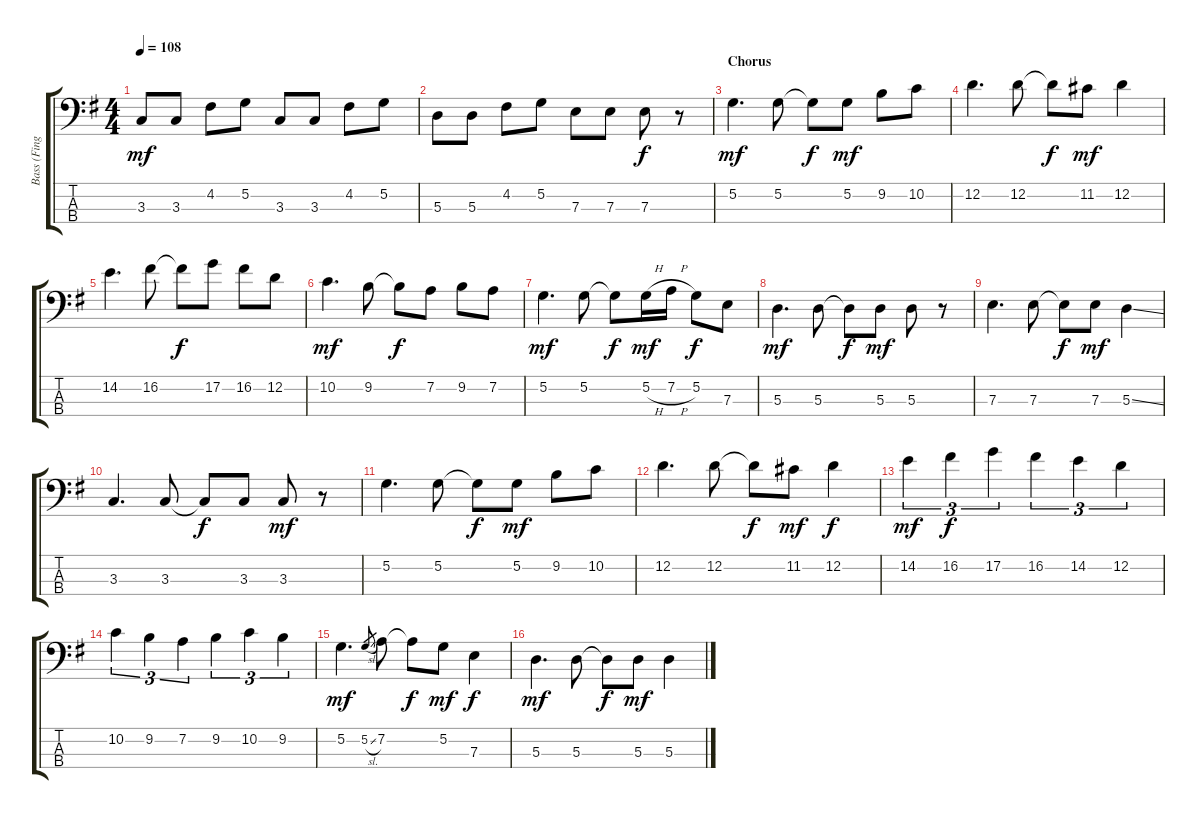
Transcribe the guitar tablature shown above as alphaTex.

\track ("Bass (Finger)" "Bass (Fing") {instrument electricbassfinger}
\staff {score tabs}
\tuning (G2 D2 A1 E1) {hide}
\ts (4 4)
\tempo 108
\clef f4
\ks g
3.3.8{dy mf} 3.3.8 4.2.8 5.2.8 3.3.8 3.3.8 4.2.8 5.2.8 |
5.3.8 5.3.8 4.2.8 5.2.8 7.3.8 7.3.8 7.3.8{dy f} r.8 |
\section ("" "Chorus")
5.2.4{d dy mf} 5.2.8 5.2{t}.8{dy f} 5.2.8{dy mf} 9.2.8 10.2.8 |
12.2.4{d} 12.2.8 12.2{t}.8{dy f} 11.2.8{dy mf} 12.2.4 |
14.2.4{d} 16.2.8 16.2{t}.8{dy f} 17.2.8 16.2.8 12.2.8 |
10.2.4{d dy mf} 9.2.8 9.2{t}.8{dy f} 7.2.8 9.2.8 7.2.8 |
5.2.4{d dy mf} 5.2.8 5.2{t}.8{dy f} 5.2{h}.16{dy mf} 7.2{h}.16 5.2.8{dy f} 7.3.8 |
5.3.4{d dy mf} 5.3.8 5.3{t}.8{dy f} 5.3.8{dy mf} 5.3.8 r.8 |
7.3.4{d} 7.3.8 7.3{t}.8{dy f} 7.3.8{dy mf} 5.3{ss}.4 |
3.3.4{d} 3.3.8 3.3{t}.8{dy f} 3.3.8 3.3.8{dy mf} r.8 |
5.2.4{d} 5.2.8 5.2{t}.8{dy f} 5.2.8{dy mf} 9.2.8 10.2.8 |
12.2.4{d} 12.2.8 12.2{t}.8{dy f} 11.2.8{dy mf} 12.2.4{dy f} |
14.2.4{tu (3 2) dy mf} 16.2.4{tu (3 2) dy f} 17.2.4{tu (3 2)} 16.2.4{tu (3 2)} 14.2.4{tu (3 2)} 12.2.4{tu (3 2)} |
10.2.4{tu (3 2)} 9.2.4{tu (3 2)} 7.2.4{tu (3 2)} 9.2.4{tu (3 2)} 10.2.4{tu (3 2)} 9.2.4{tu (3 2)} |
5.2.4{d dy mf} 5.2{sl}.8{gr} 7.2.8 7.2{t}.8{dy f} 5.2.8{dy mf} 7.3.4{dy f} |
5.3.4{d dy mf} 5.3.8 5.3{t}.8{dy f} 5.3.8{dy mf} 5.3.4
